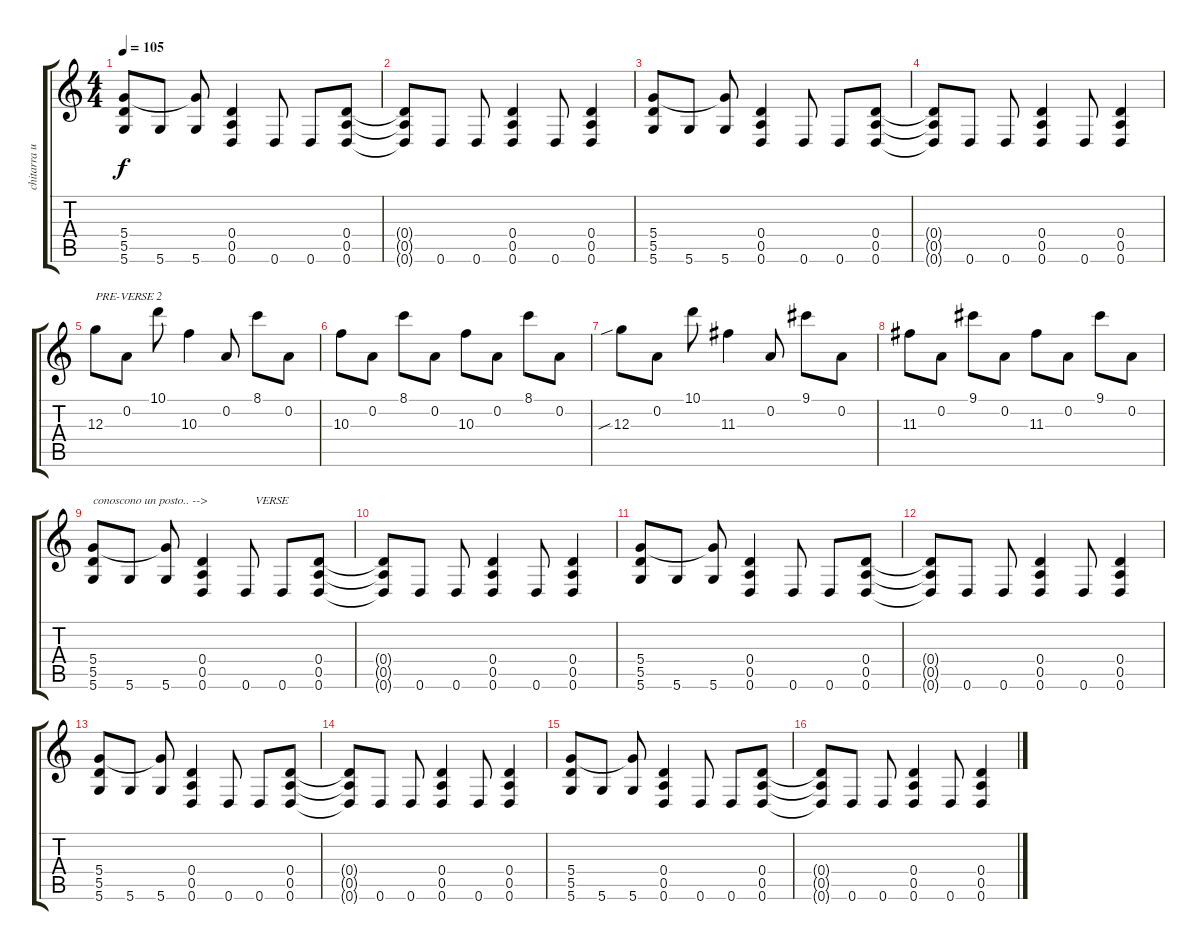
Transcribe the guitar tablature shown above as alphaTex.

\track ("chitarra uno" "chitarra u") {instrument electricguitarclean}
\staff {score tabs}
\tuning (E4 A3 G3 D3 A2 D2) {hide}
\ts (4 4)
\tempo 105
\clef g2
\ks c
(5.4 5.5 5.6).8{dy f} 5.6.8 (5.4{t} 5.6).8 (0.4 0.5 0.6).4 0.6.8 0.6.8 (0.4 0.5 0.6).8 |
(0.4{t} 0.5{t} 0.6{t}).8 0.6.8 0.6.8 (0.4 0.5 0.6).4 0.6.8 (0.4 0.5 0.6).4 |
(5.4 5.5 5.6).8 5.6.8 (5.4{t} 5.6).8 (0.4 0.5 0.6).4 0.6.8 0.6.8 (0.4 0.5 0.6).8 |
(0.4{t} 0.5{t} 0.6{t}).8 0.6.8 0.6.8 (0.4 0.5 0.6).4 0.6.8 (0.4 0.5 0.6).4 |
12.3.8{txt "PRE-VERSE 2" instrument electricguitarclean} 0.2.8 10.1.8 10.3.4 0.2.8 8.1.8 0.2.8 |
10.3.8 0.2.8 8.1.8 0.2.8 10.3.8 0.2.8 8.1.8 0.2.8 |
12.3{sib}.8 0.2.8 10.1.8 11.3.4 0.2.8 9.1.8 0.2.8 |
11.3.8 0.2.8 9.1.8 0.2.8 11.3.8 0.2.8 9.1.8 0.2.8 |
(5.4 5.5 5.6).8{txt "conoscono un posto.. -->" instrument overdrivenguitar} 5.6.8 (5.4{t} 5.6).8 (0.4 0.5 0.6).4 0.6.8{txt "   VERSE"} 0.6.8 (0.4 0.5 0.6).8 |
(0.4{t} 0.5{t} 0.6{t}).8 0.6.8 0.6.8 (0.4 0.5 0.6).4 0.6.8 (0.4 0.5 0.6).4 |
(5.4 5.5 5.6).8 5.6.8 (5.4{t} 5.6).8 (0.4 0.5 0.6).4 0.6.8 0.6.8 (0.4 0.5 0.6).8 |
(0.4{t} 0.5{t} 0.6{t}).8 0.6.8 0.6.8 (0.4 0.5 0.6).4 0.6.8 (0.4 0.5 0.6).4 |
(5.4 5.5 5.6).8 5.6.8 (5.4{t} 5.6).8 (0.4 0.5 0.6).4 0.6.8 0.6.8 (0.4 0.5 0.6).8 |
(0.4{t} 0.5{t} 0.6{t}).8 0.6.8 0.6.8 (0.4 0.5 0.6).4 0.6.8 (0.4 0.5 0.6).4 |
(5.4 5.5 5.6).8 5.6.8 (5.4{t} 5.6).8 (0.4 0.5 0.6).4 0.6.8 0.6.8 (0.4 0.5 0.6).8 |
(0.4{t} 0.5{t} 0.6{t}).8 0.6.8 0.6.8 (0.4 0.5 0.6).4 0.6.8 (0.4 0.5 0.6).4
